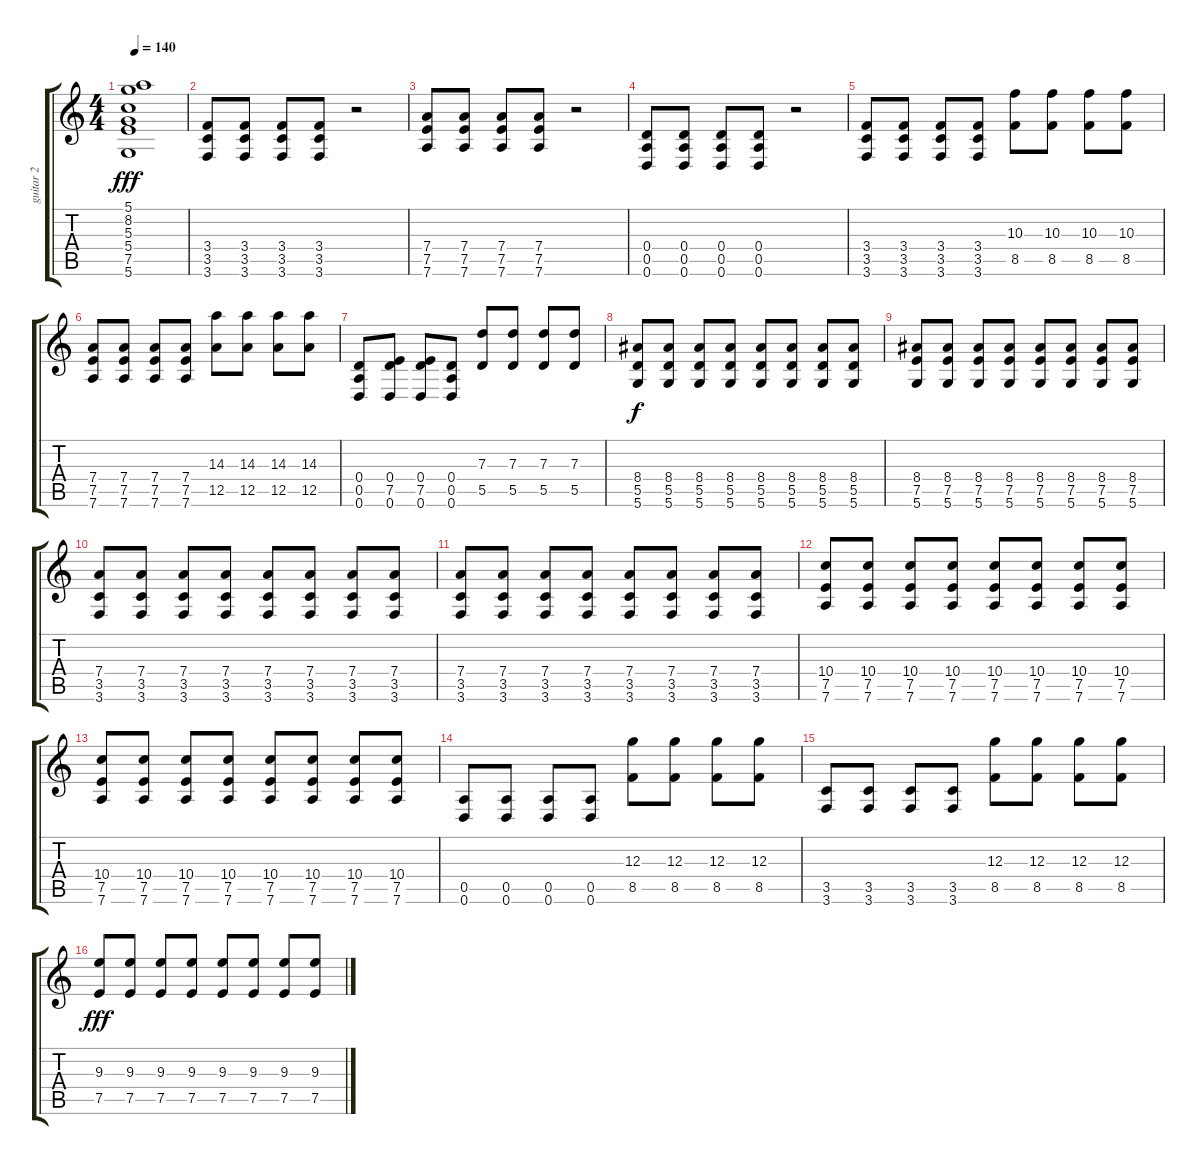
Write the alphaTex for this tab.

\track ("guitar 2" "guitar 2") {instrument distortionguitar}
\staff {score tabs}
\tuning (E4 B3 G3 D3 A2 D2) {hide}
\ts (4 4)
\tempo 140
\clef g2
\ks c
(5.1 8.2 5.3 5.4 7.5 5.6).1{dy fff} |
(3.4 3.5 3.6).8{instrument distortionguitar} (3.4 3.5 3.6).8 (3.4 3.5 3.6).8 (3.4 3.5 3.6).8 r.2 |
(7.4 7.5 7.6).8 (7.4 7.5 7.6).8 (7.4 7.5 7.6).8 (7.4 7.5 7.6).8 r.2 |
(0.4 0.5 0.6).8 (0.4 0.5 0.6).8 (0.4 0.5 0.6).8 (0.4 0.5 0.6).8 r.2 |
(3.4 3.5 3.6).8 (3.4 3.5 3.6).8 (3.4 3.5 3.6).8 (3.4 3.5 3.6).8 (10.3 8.5).8 (10.3 8.5).8 (10.3 8.5).8 (10.3 8.5).8 |
(7.4 7.5 7.6).8 (7.4 7.5 7.6).8 (7.4 7.5 7.6).8 (7.4 7.5 7.6).8 (14.3 12.5).8 (14.3 12.5).8 (14.3 12.5).8 (14.3 12.5).8 |
(0.4 0.5 0.6).8 (0.4 7.5 0.6).8 (0.4 7.5 0.6).8 (0.4 0.5 0.6).8 (7.3 5.5).8 (7.3 5.5).8 (7.3 5.5).8 (7.3 5.5).8 |
(8.4 5.5 5.6).8{dy f} (8.4 5.5 5.6).8 (8.4 5.5 5.6).8 (8.4 5.5 5.6).8 (8.4 5.5 5.6).8 (8.4 5.5 5.6).8 (8.4 5.5 5.6).8 (8.4 5.5 5.6).8 |
(8.4 7.5 5.6).8 (8.4 7.5 5.6).8 (8.4 7.5 5.6).8 (8.4 7.5 5.6).8 (8.4 7.5 5.6).8 (8.4 7.5 5.6).8 (8.4 7.5 5.6).8 (8.4 7.5 5.6).8 |
(7.4 3.5 3.6).8 (7.4 3.5 3.6).8 (7.4 3.5 3.6).8 (7.4 3.5 3.6).8 (7.4 3.5 3.6).8 (7.4 3.5 3.6).8 (7.4 3.5 3.6).8 (7.4 3.5 3.6).8 |
(7.4 3.5 3.6).8 (7.4 3.5 3.6).8 (7.4 3.5 3.6).8 (7.4 3.5 3.6).8 (7.4 3.5 3.6).8 (7.4 3.5 3.6).8 (7.4 3.5 3.6).8 (7.4 3.5 3.6).8 |
(10.4 7.5 7.6).8 (10.4 7.5 7.6).8 (10.4 7.5 7.6).8 (10.4 7.5 7.6).8 (10.4 7.5 7.6).8 (10.4 7.5 7.6).8 (10.4 7.5 7.6).8 (10.4 7.5 7.6).8 |
(10.4 7.5 7.6).8 (10.4 7.5 7.6).8 (10.4 7.5 7.6).8 (10.4 7.5 7.6).8 (10.4 7.5 7.6).8 (10.4 7.5 7.6).8 (10.4 7.5 7.6).8 (10.4 7.5 7.6).8 |
(0.5 0.6).8 (0.5 0.6).8 (0.5 0.6).8 (0.5 0.6).8 (12.3 8.5).8 (12.3 8.5).8 (12.3 8.5).8 (12.3 8.5).8 |
(3.5 3.6).8 (3.5 3.6).8 (3.5 3.6).8 (3.5 3.6).8 (12.3 8.5).8 (12.3 8.5).8 (12.3 8.5).8 (12.3 8.5).8 |
(9.3 7.5).8{dy fff} (9.3 7.5).8 (9.3 7.5).8 (9.3 7.5).8 (9.3 7.5).8 (9.3 7.5).8 (9.3 7.5).8 (9.3 7.5).8
